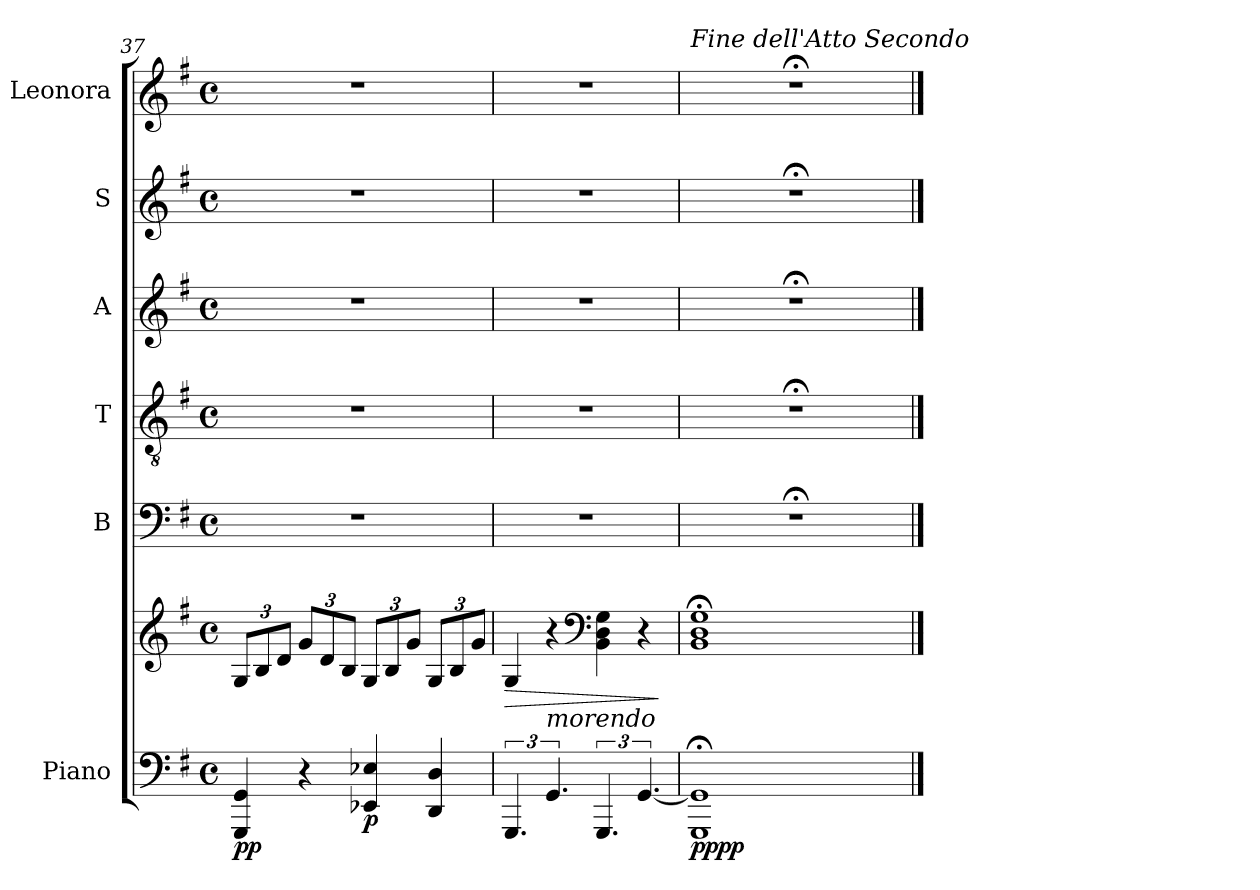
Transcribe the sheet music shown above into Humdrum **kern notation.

**kern	**kern	**dynam	**kern	**kern	**kern	**kern	**kern
*part6	*part6	*part6	*part5	*part4	*part3	*part2	*part1
*staff7	*staff6	*staff6/7	*staff5	*staff4	*staff3	*staff2	*staff1
*I"Piano	*	*	*I"B	*I"T	*I"A	*I"S	*I"Leonora
*I'Pno	*	*	*I'B	*I'T	*I'A	*I'S	*
*clefF4	*clefG2	*	*clefF4	*clefGv2	*clefG2	*clefG2	*clefG2
*k[f#]	*k[f#]	*	*k[f#]	*k[f#]	*k[f#]	*k[f#]	*k[f#]
*M4/4	*M4/4	*	*M4/4	*M4/4	*M4/4	*M4/4	*M4/4
*met(c)	*met(c)	*	*met(c)	*met(c)	*met(c)	*met(c)	*met(c)
*	*Xbrackettup	*	*	*	*	*	*
=37	=37	=37	=37	=37	=37	=37	=37
!	!	!LO:DY:b=2	!	!	!	!	!
4GGG/ 4GG/	12G/L	pp	1r	1r	1r	1r	1r
.	12B/	.	.	.	.	.	.
.	12d/J	.	.	.	.	.	.
4r	12g/L	.	.	.	.	.	.
.	12d/	.	.	.	.	.	.
.	12B/J	.	.	.	.	.	.
!	!	!LO:DY:b=2	!	!	!	!	!
4EE-X/ 4E-X/	12G/L	p	.	.	.	.	.
.	12B/	.	.	.	.	.	.
.	12g/J	.	.	.	.	.	.
4DD/ 4D/	12G/L	.	.	.	.	.	.
.	12B/	.	.	.	.	.	.
.	12g/J	.	.	.	.	.	.
=38	=38	=38	=38	=38	=38	=38	=38
!	!	!LO:HP:b	!	!	!	!	!
6.GGG/	4G/	>	1r	1r	1r	1r	1r
!LO:TX:a:i:t=morendo	!	!	!	!	!	!	!
6.GG/	4r	.	.	.	.	.	.
*	*clefF4	*	*	*	*	*	*
6.GGG/	4BB\ 4D\ 4G\	.	.	.	.	.	.
[6.GG/	4r	.	.	.	.	.	.
.	.	]	.	.	.	.	.
=39	=39	=39	=39	=39	=39	=39	=39
!	!	!	!	!	!	!	!LO:TX:a:i:t=Fine dell'Atto Secondo
!	!	!LO:DY:b=2	!	!	!	!	!
!	!	!LO:DY:n=1:b	!	!	!	!	!
1GGG;< 1GG];<	1BB;< 1D;< 1G;<	pp pp	1r;<	1r;<	1r;<	1r;<	1r;<
==	==	==	==	==	==	==	==
*-	*-	*-	*-	*-	*-	*-	*-
